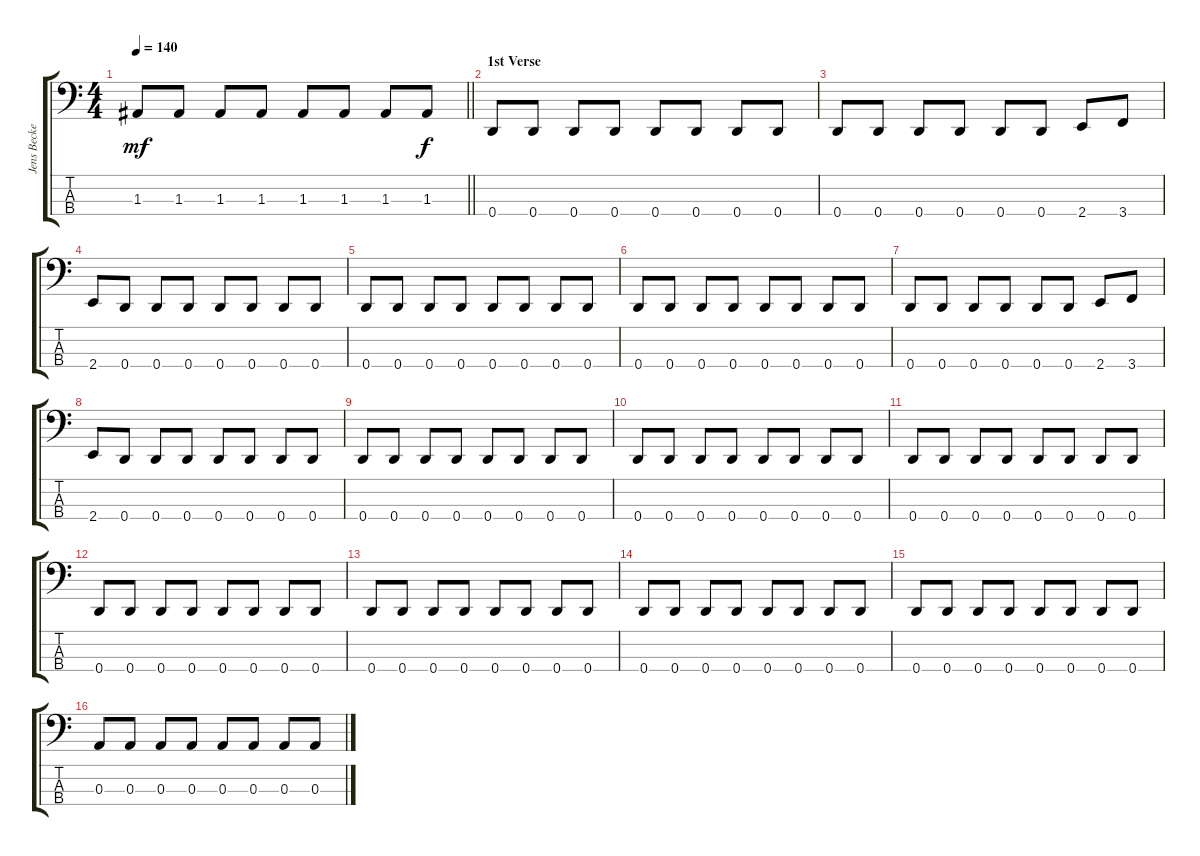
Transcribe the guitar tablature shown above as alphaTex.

\track ("Jens Becker" "Jens Becke") {instrument electricbassfinger}
\staff {score tabs}
\tuning (G2 D2 A1 D1) {hide}
\ts (4 4)
\tempo 140
\clef f4
\barLineRight lightlight
\ks c
1.3.8{dy mf} 1.3.8 1.3.8 1.3.8 1.3.8 1.3.8 1.3.8 1.3.8{dy f} |
\section ("" "1st Verse")
0.4.8 0.4.8 0.4.8 0.4.8 0.4.8 0.4.8 0.4.8 0.4.8 |
0.4.8 0.4.8 0.4.8 0.4.8 0.4.8 0.4.8 2.4.8 3.4.8 |
2.4.8 0.4.8 0.4.8 0.4.8 0.4.8 0.4.8 0.4.8 0.4.8 |
0.4.8 0.4.8 0.4.8 0.4.8 0.4.8 0.4.8 0.4.8 0.4.8 |
0.4.8 0.4.8 0.4.8 0.4.8 0.4.8 0.4.8 0.4.8 0.4.8 |
0.4.8 0.4.8 0.4.8 0.4.8 0.4.8 0.4.8 2.4.8 3.4.8 |
2.4.8 0.4.8 0.4.8 0.4.8 0.4.8 0.4.8 0.4.8 0.4.8 |
0.4.8 0.4.8 0.4.8 0.4.8 0.4.8 0.4.8 0.4.8 0.4.8 |
0.4.8 0.4.8 0.4.8 0.4.8 0.4.8 0.4.8 0.4.8 0.4.8 |
0.4.8 0.4.8 0.4.8 0.4.8 0.4.8 0.4.8 0.4.8 0.4.8 |
0.4.8 0.4.8 0.4.8 0.4.8 0.4.8 0.4.8 0.4.8 0.4.8 |
0.4.8 0.4.8 0.4.8 0.4.8 0.4.8 0.4.8 0.4.8 0.4.8 |
0.4.8 0.4.8 0.4.8 0.4.8 0.4.8 0.4.8 0.4.8 0.4.8 |
0.4.8 0.4.8 0.4.8 0.4.8 0.4.8 0.4.8 0.4.8 0.4.8 |
0.3.8 0.3.8 0.3.8 0.3.8 0.3.8 0.3.8 0.3.8 0.3.8
